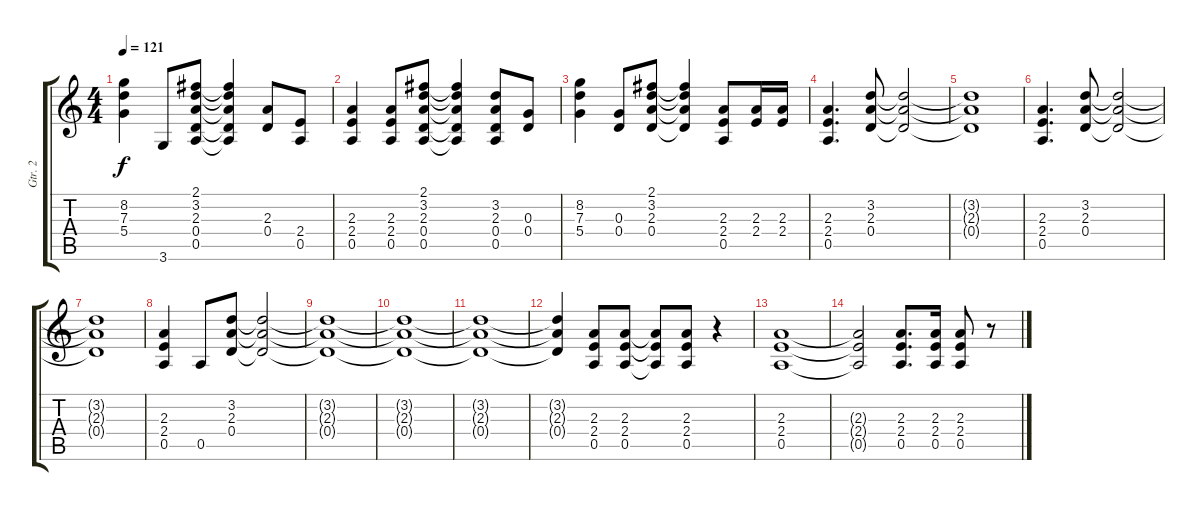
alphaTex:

\track ("Gtr. 2" "Gtr. 2") {instrument overdrivenguitar}
\staff {score tabs}
\tuning (E4 B3 G3 D3 A2 E2) {hide}
\ts (4 4)
\tempo 121
\clef g2
\ks c
(8.2 7.3 5.4).4{dy f} 3.6.8 (2.1 3.2 2.3 0.4 0.5).8 (2.1{t} 3.2{t} 2.3{t} 0.4{t} 0.5{t}).4 (2.3 0.4).8 (2.4 0.5).8 |
(2.3 2.4 0.5).4 (2.3 2.4 0.5).8 (2.1 3.2 2.3 0.4 0.5).8 (2.1{t} 3.2{t} 2.3{t} 0.4{t} 0.5{t}).4 (3.2 2.3 0.4 0.5).8 (0.3 0.4).8 |
(8.2 7.3 5.4).4 (0.3 0.4).8 (2.1 3.2 2.3 0.4).8 (2.1{t} 3.2{t} 2.3{t} 0.4{t}).4 (2.3 2.4 0.5).8 (2.3 2.4).16 (2.3 2.4).16 |
(2.3 2.4 0.5).4{d} (3.2 2.3 0.4).8 (3.2{t} 2.3{t} 0.4{t}).2 |
(3.2{t} 2.3{t} 0.4{t}).1 |
(2.3 2.4 0.5).4{d} (3.2 2.3 0.4).8 (3.2{t} 2.3{t} 0.4{t}).2 |
(3.2{t} 2.3{t} 0.4{t}).1 |
(2.3 2.4 0.5).4 0.5.8 (3.2 2.3 0.4).8 (3.2{t} 2.3{t} 0.4{t}).2 |
(3.2{t} 2.3{t} 0.4{t}).1 |
(3.2{t} 2.3{t} 0.4{t}).1 |
(3.2{t} 2.3{t} 0.4{t}).1 |
(3.2{t} 2.3{t} 0.4{t}).4 (2.3 2.4 0.5).8 (2.3 2.4 0.5).8 (2.3{t} 2.4{t} 0.5{t}).8 (2.3 2.4 0.5).8 r.4 |
(2.3 2.4 0.5).1 |
(2.3{t} 2.4{t} 0.5{t}).2 (2.3 2.4 0.5).8{d} (2.3 2.4 0.5).16 (2.3 2.4 0.5).8 r.8
